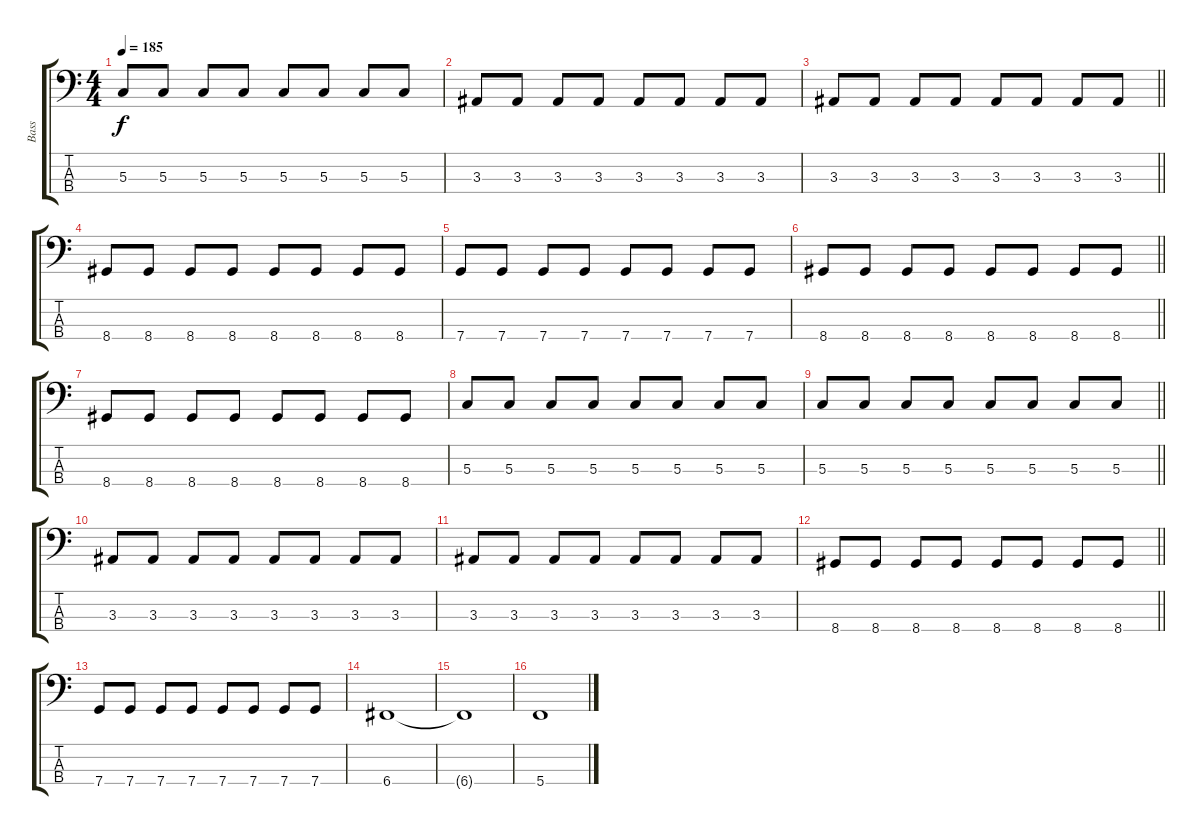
\track ("Bass" "Bass") {instrument electricbasspick}
\staff {score tabs}
\tuning (F2 C2 G1 C1) {hide}
\ts (4 4)
\tempo 185
\clef f4
\ks c
5.3.8{dy f} 5.3.8 5.3.8 5.3.8 5.3.8 5.3.8 5.3.8 5.3.8 |
3.3.8 3.3.8 3.3.8 3.3.8 3.3.8 3.3.8 3.3.8 3.3.8 |
\barLineRight lightlight
3.3.8 3.3.8 3.3.8 3.3.8 3.3.8 3.3.8 3.3.8 3.3.8 |
8.4.8 8.4.8 8.4.8 8.4.8 8.4.8 8.4.8 8.4.8 8.4.8 |
7.4.8 7.4.8 7.4.8 7.4.8 7.4.8 7.4.8 7.4.8 7.4.8 |
\barLineRight lightlight
8.4.8 8.4.8 8.4.8 8.4.8 8.4.8 8.4.8 8.4.8 8.4.8 |
8.4.8 8.4.8 8.4.8 8.4.8 8.4.8 8.4.8 8.4.8 8.4.8 |
5.3.8 5.3.8 5.3.8 5.3.8 5.3.8 5.3.8 5.3.8 5.3.8 |
\barLineRight lightlight
5.3.8 5.3.8 5.3.8 5.3.8 5.3.8 5.3.8 5.3.8 5.3.8 |
3.3.8 3.3.8 3.3.8 3.3.8 3.3.8 3.3.8 3.3.8 3.3.8 |
3.3.8 3.3.8 3.3.8 3.3.8 3.3.8 3.3.8 3.3.8 3.3.8 |
\barLineRight lightlight
8.4.8 8.4.8 8.4.8 8.4.8 8.4.8 8.4.8 8.4.8 8.4.8 |
7.4.8 7.4.8 7.4.8 7.4.8 7.4.8 7.4.8 7.4.8 7.4.8 |
6.4.1 |
6.4{t}.1 |
5.4.1
